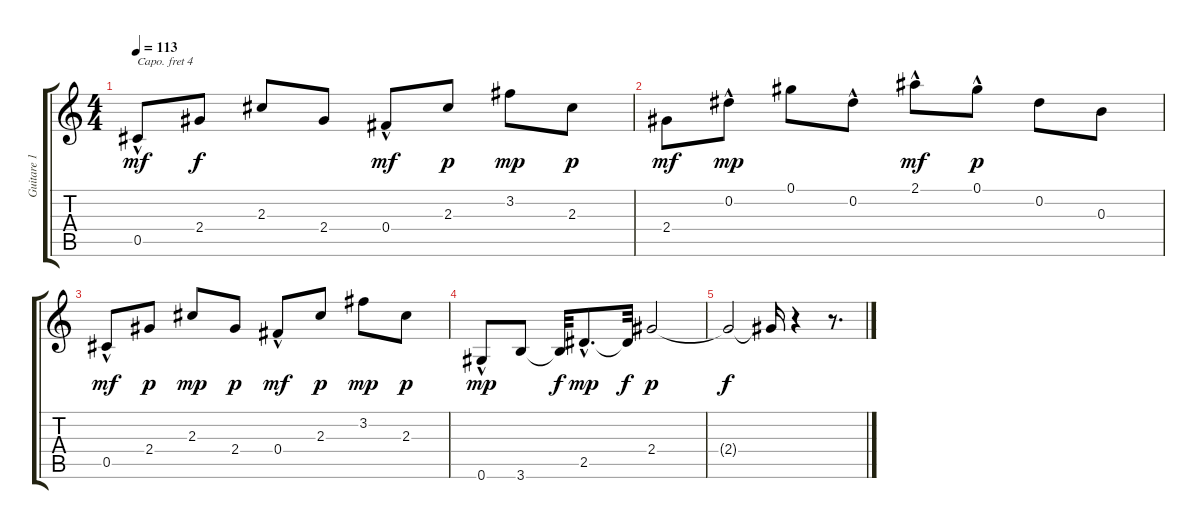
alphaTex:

\track ("Guitare 1 capo=4" "Guitare 1 ") {instrument acousticguitarsteel}
\staff {score tabs}
\capo 4
\tuning (E4 B3 G3 D3 A2 E2) {hide}
\ts (4 4)
\tempo 113
\clef g2
\ks c
0.5{hac}.8{dy mf} 2.4.8{dy f} 2.3.8 2.4.8 0.4{hac}.8{dy mf} 2.3.8{dy p} 3.2.8{dy mp} 2.3.8{dy p} |
2.4.8{dy mf} 0.2{hac}.8{dy mp} 0.1.8 0.2{hac}.8 2.1{hac}.8{dy mf} 0.1{hac}.8{dy p} 0.2.8 0.3.8 |
0.5{hac}.8{dy mf} 2.4.8{dy p} 2.3.8{dy mp} 2.4.8{dy p} 0.4{hac}.8{dy mf} 2.3.8{dy p} 3.2.8{dy mp} 2.3.8{dy p} |
0.6{hac}.8{dy mp} 3.6.8 3.6{t}.32{dy f} 2.5{hac}.8{d dy mp} 2.5{t}.32{dy f} 2.4.2{dy p} |
2.4{t}.2{dy f} 2.4{t}.16 r.4 r.8{d}
